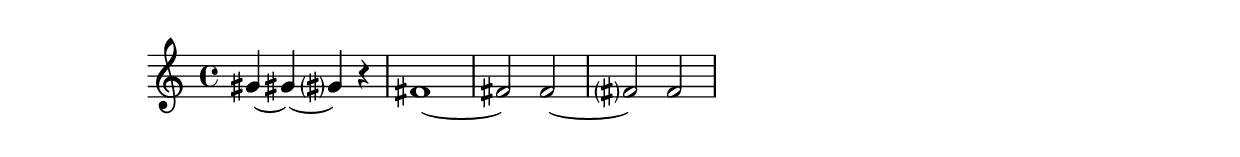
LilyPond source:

\version "2.14.0"

\header {
  texidoc = "Accidentals can be forced with ! and ? even if the
notes are tied.  Cautionary accidentals applied to tied notes
after a bar line are valid for the whole measure.
"
}

\layout {
  ragged-right = ##t
}

\relative c'' {
  gis4 ~ gis!~ gis? r4
  fis1 ~
  fis!2 fis ~
  fis?2 fis
}

